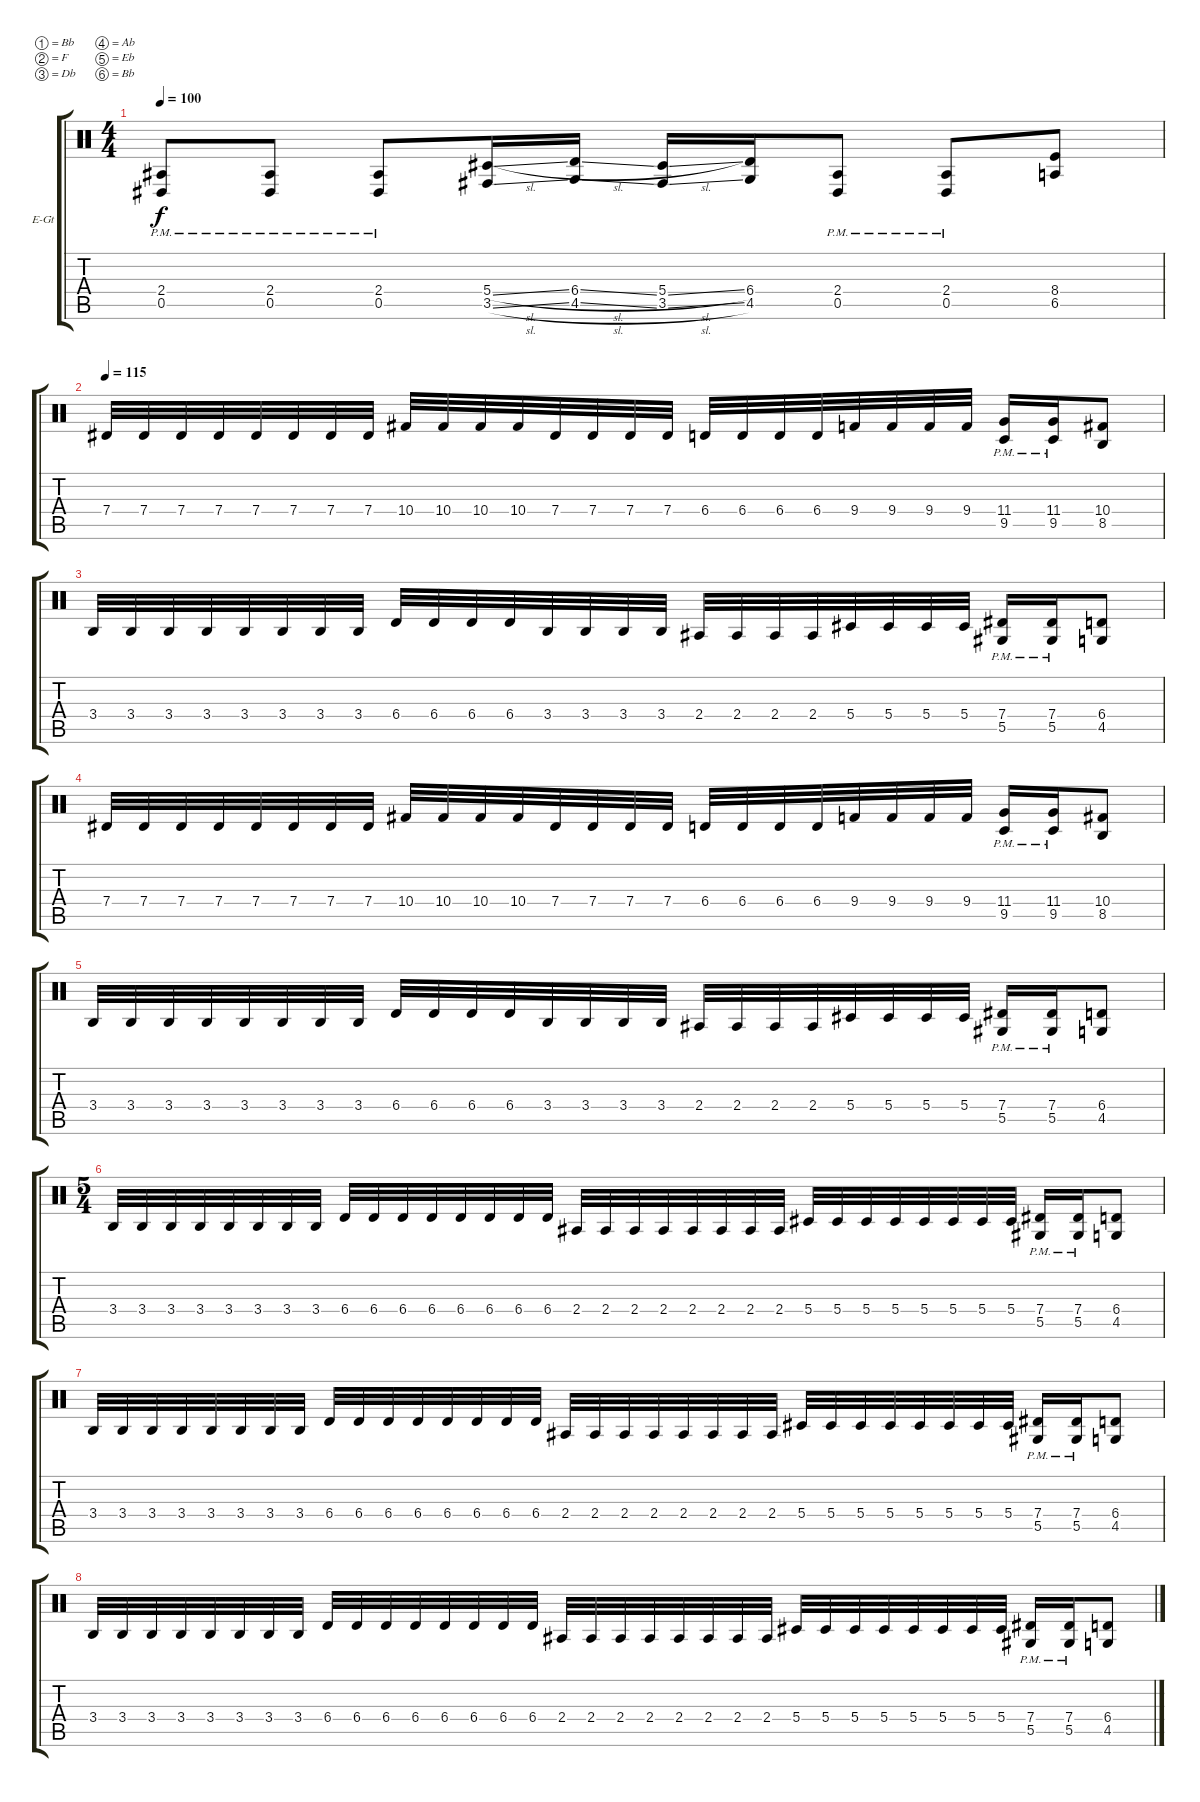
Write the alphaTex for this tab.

\bracketExtendMode groupsimilarinstruments
\firstSystemTrackNameOrientation horizontal
\otherSystemsTrackNameOrientation horizontal
\track ("Pat O'Brien" "E-Gt") {instrument distortionguitar}
\staff {score tabs}
\tuning (Bb3 F3 Db3 Ab2 Eb2 Bb1)
\ts (4 4)
\tempo 100
\clef neutral
\ks c
(0.5{pm} 2.4{pm}).8{dy f} (0.5{pm} 2.4{pm}).8 (0.5{pm} 2.4{pm}).8 (3.5{sl} 5.4{sl}).16 (4.5{sl} 6.4{sl}).16 (3.5{sl} 5.4{sl}).16 (4.5 6.4).16 (0.5{pm} 2.4{pm}).8 (0.5{pm} 2.4{pm}).8 (6.5 8.4).8 |
\tempo 115
7.4.32 7.4.32 7.4.32 7.4.32 7.4.32 7.4.32 7.4.32 7.4.32 10.4.32 10.4.32 10.4.32 10.4.32 7.4.32 7.4.32 7.4.32 7.4.32 6.4.32 6.4.32 6.4.32 6.4.32 9.4.32 9.4.32 9.4.32 9.4.32 (9.5{pm} 11.4{pm}).16 (9.5{pm} 11.4{pm}).16 (8.5 10.4).8 |
3.4.32 3.4.32 3.4.32 3.4.32 3.4.32 3.4.32 3.4.32 3.4.32 6.4.32 6.4.32 6.4.32 6.4.32 3.4.32 3.4.32 3.4.32 3.4.32 2.4.32 2.4.32 2.4.32 2.4.32 5.4.32 5.4.32 5.4.32 5.4.32 (5.5{pm} 7.4{pm}).16 (5.5{pm} 7.4{pm}).16 (4.5 6.4).8 |
7.4.32 7.4.32 7.4.32 7.4.32 7.4.32 7.4.32 7.4.32 7.4.32 10.4.32 10.4.32 10.4.32 10.4.32 7.4.32 7.4.32 7.4.32 7.4.32 6.4.32 6.4.32 6.4.32 6.4.32 9.4.32 9.4.32 9.4.32 9.4.32 (9.5{pm} 11.4{pm}).16 (9.5{pm} 11.4{pm}).16 (8.5 10.4).8 |
3.4.32 3.4.32 3.4.32 3.4.32 3.4.32 3.4.32 3.4.32 3.4.32 6.4.32 6.4.32 6.4.32 6.4.32 3.4.32 3.4.32 3.4.32 3.4.32 2.4.32 2.4.32 2.4.32 2.4.32 5.4.32 5.4.32 5.4.32 5.4.32 (5.5{pm} 7.4{pm}).16 (5.5{pm} 7.4{pm}).16 (4.5 6.4).8 |
\ts (5 4)
3.4.32 3.4.32 3.4.32 3.4.32 3.4.32 3.4.32 3.4.32 3.4.32 6.4.32 6.4.32 6.4.32 6.4.32 6.4.32 6.4.32 6.4.32 6.4.32 2.4.32 2.4.32 2.4.32 2.4.32 2.4.32 2.4.32 2.4.32 2.4.32 5.4.32 5.4.32 5.4.32 5.4.32 5.4.32 5.4.32 5.4.32 5.4.32 (5.5{pm} 7.4{pm}).16 (5.5{pm} 7.4{pm}).16 (4.5 6.4).8 |
3.4.32 3.4.32 3.4.32 3.4.32 3.4.32 3.4.32 3.4.32 3.4.32 6.4.32 6.4.32 6.4.32 6.4.32 6.4.32 6.4.32 6.4.32 6.4.32 2.4.32 2.4.32 2.4.32 2.4.32 2.4.32 2.4.32 2.4.32 2.4.32 5.4.32 5.4.32 5.4.32 5.4.32 5.4.32 5.4.32 5.4.32 5.4.32 (5.5{pm} 7.4{pm}).16 (5.5{pm} 7.4{pm}).16 (4.5 6.4).8 |
3.4.32 3.4.32 3.4.32 3.4.32 3.4.32 3.4.32 3.4.32 3.4.32 6.4.32 6.4.32 6.4.32 6.4.32 6.4.32 6.4.32 6.4.32 6.4.32 2.4.32 2.4.32 2.4.32 2.4.32 2.4.32 2.4.32 2.4.32 2.4.32 5.4.32 5.4.32 5.4.32 5.4.32 5.4.32 5.4.32 5.4.32 5.4.32 (5.5{pm} 7.4{pm}).16 (5.5{pm} 7.4{pm}).16 (4.5 6.4).8
